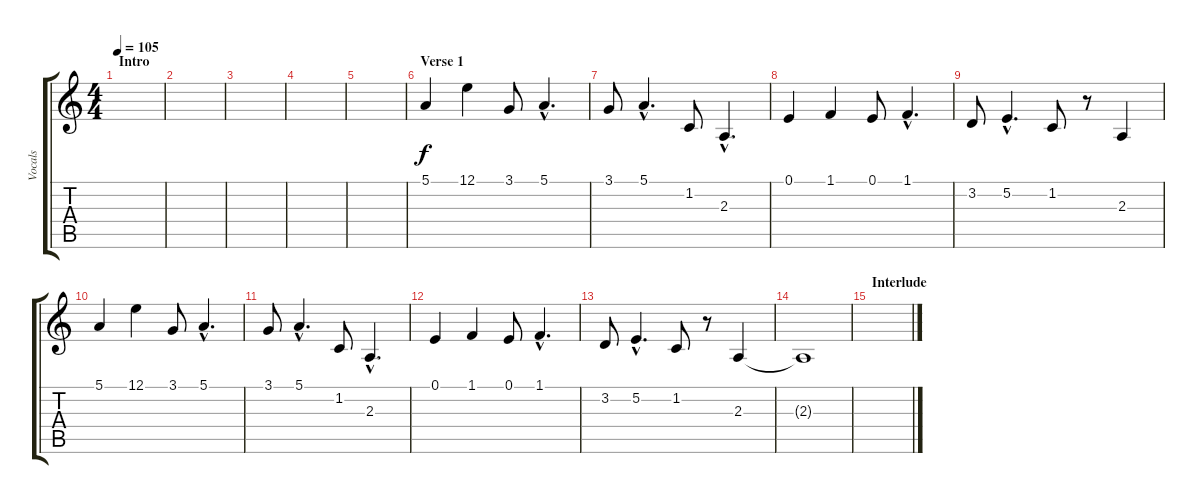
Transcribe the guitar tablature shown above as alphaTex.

\track ("Vocals" "Vocals") {instrument trumpet}
\staff {score tabs}
\tuning (E4 B3 G3 D3 A2 E2) {hide}
\ts (4 4)
\section ("" "Intro")
\tempo 105
\clef g2
\ks c
|
|
|
|
|
\section ("" "Verse 1")
5.1.4 12.1.4 3.1.8 5.1{hac}.4{d} |
3.1.8 5.1{hac}.4{d} 1.2.8 2.3{hac}.4{d} |
0.1.4 1.1.4 0.1.8 1.1{hac}.4{d} |
3.2.8 5.2{hac}.4{d} 1.2.8 r.8 2.3.4 |
5.1.4 12.1.4 3.1.8 5.1{hac}.4{d} |
3.1.8 5.1{hac}.4{d} 1.2.8 2.3{hac}.4{d} |
0.1.4 1.1.4 0.1.8 1.1{hac}.4{d} |
3.2.8 5.2{hac}.4{d} 1.2.8 r.8 2.3.4 |
2.3{t}.1 |
\section ("" "Interlude")
